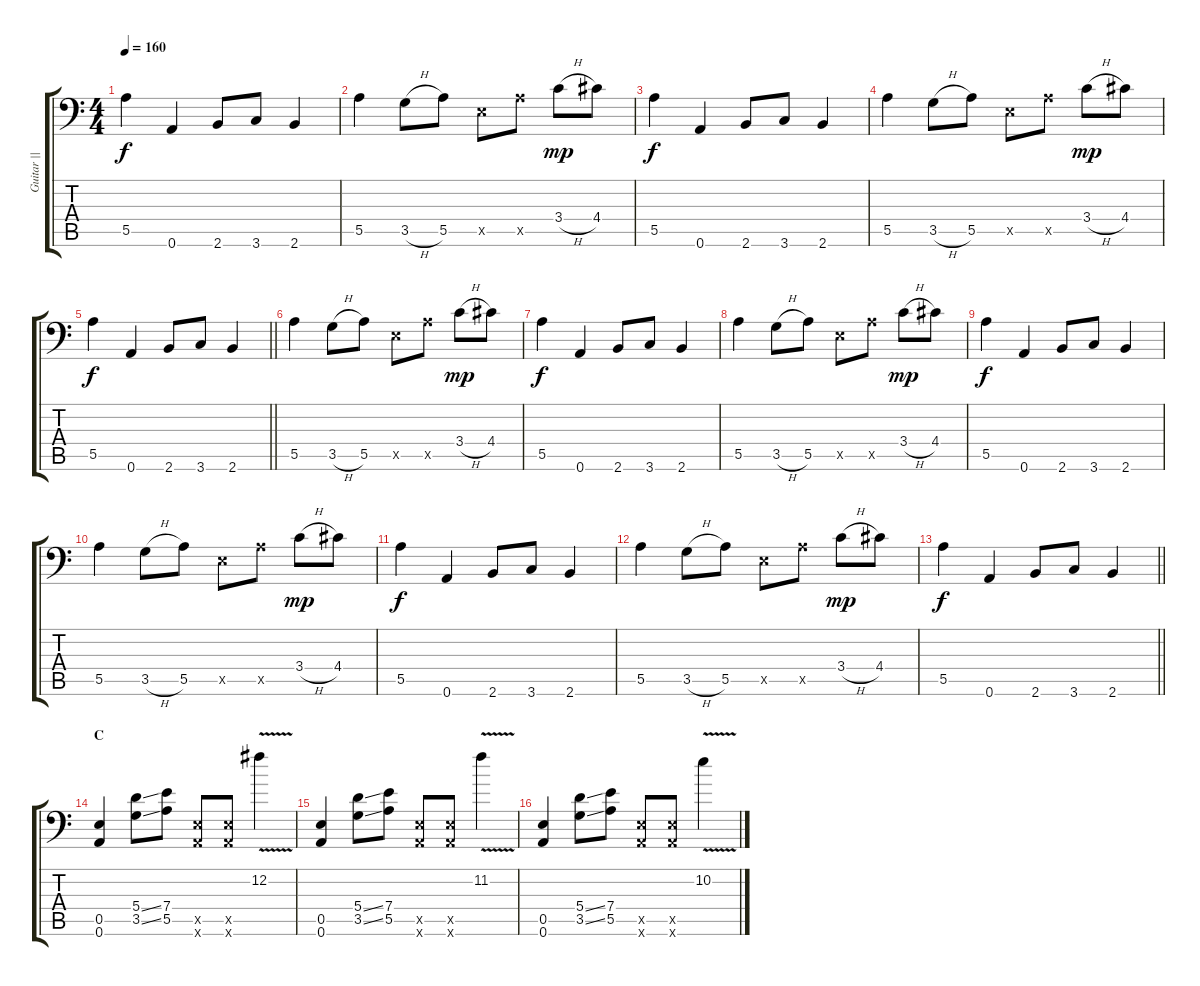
\track ("Guitar ||" "Guitar ||") {instrument distortionguitar}
\staff {score tabs}
\tuning (B3 Gb3 D3 A2 E2 A1) {hide}
\ts (4 4)
\tempo 160
\clef f4
\ks c
5.5.4{dy f} 0.6.4 2.6.8 3.6.8 2.6.4 |
5.5.4 3.5{h}.8 5.5.8 0.5{x}.8 5.5{x}.8 3.4{h}.8{dy mp} 4.4.8 |
5.5.4{dy f} 0.6.4 2.6.8 3.6.8 2.6.4 |
5.5.4 3.5{h}.8 5.5.8 0.5{x}.8 5.5{x}.8 3.4{h}.8{dy mp} 4.4.8 |
\barLineRight lightlight
5.5.4{dy f} 0.6.4 2.6.8 3.6.8 2.6.4 |
5.5.4 3.5{h}.8 5.5.8 0.5{x}.8 5.5{x}.8 3.4{h}.8{dy mp} 4.4.8 |
5.5.4{dy f} 0.6.4 2.6.8 3.6.8 2.6.4 |
5.5.4 3.5{h}.8 5.5.8 0.5{x}.8 5.5{x}.8 3.4{h}.8{dy mp} 4.4.8 |
5.5.4{dy f} 0.6.4 2.6.8 3.6.8 2.6.4 |
5.5.4 3.5{h}.8 5.5.8 0.5{x}.8 5.5{x}.8 3.4{h}.8{dy mp} 4.4.8 |
5.5.4{dy f} 0.6.4 2.6.8 3.6.8 2.6.4 |
5.5.4 3.5{h}.8 5.5.8 0.5{x}.8 5.5{x}.8 3.4{h}.8{dy mp} 4.4.8 |
\barLineRight lightlight
5.5.4{dy f} 0.6.4 2.6.8 3.6.8 2.6.4 |
\section ("" "C")
(0.5 0.6).4 (5.4{ss} 3.5{ss}).8 (7.4 5.5).8 (0.5{x} 0.6{x}).8 (0.5{x} 0.6{x}).8 12.2{v}.4 |
(0.5 0.6).4 (5.4{ss} 3.5{ss}).8 (7.4 5.5).8 (0.5{x} 0.6{x}).8 (0.5{x} 0.6{x}).8 11.2{v}.4 |
(0.5 0.6).4 (5.4{ss} 3.5{ss}).8 (7.4 5.5).8 (0.5{x} 0.6{x}).8 (0.5{x} 0.6{x}).8 10.2{v}.4
